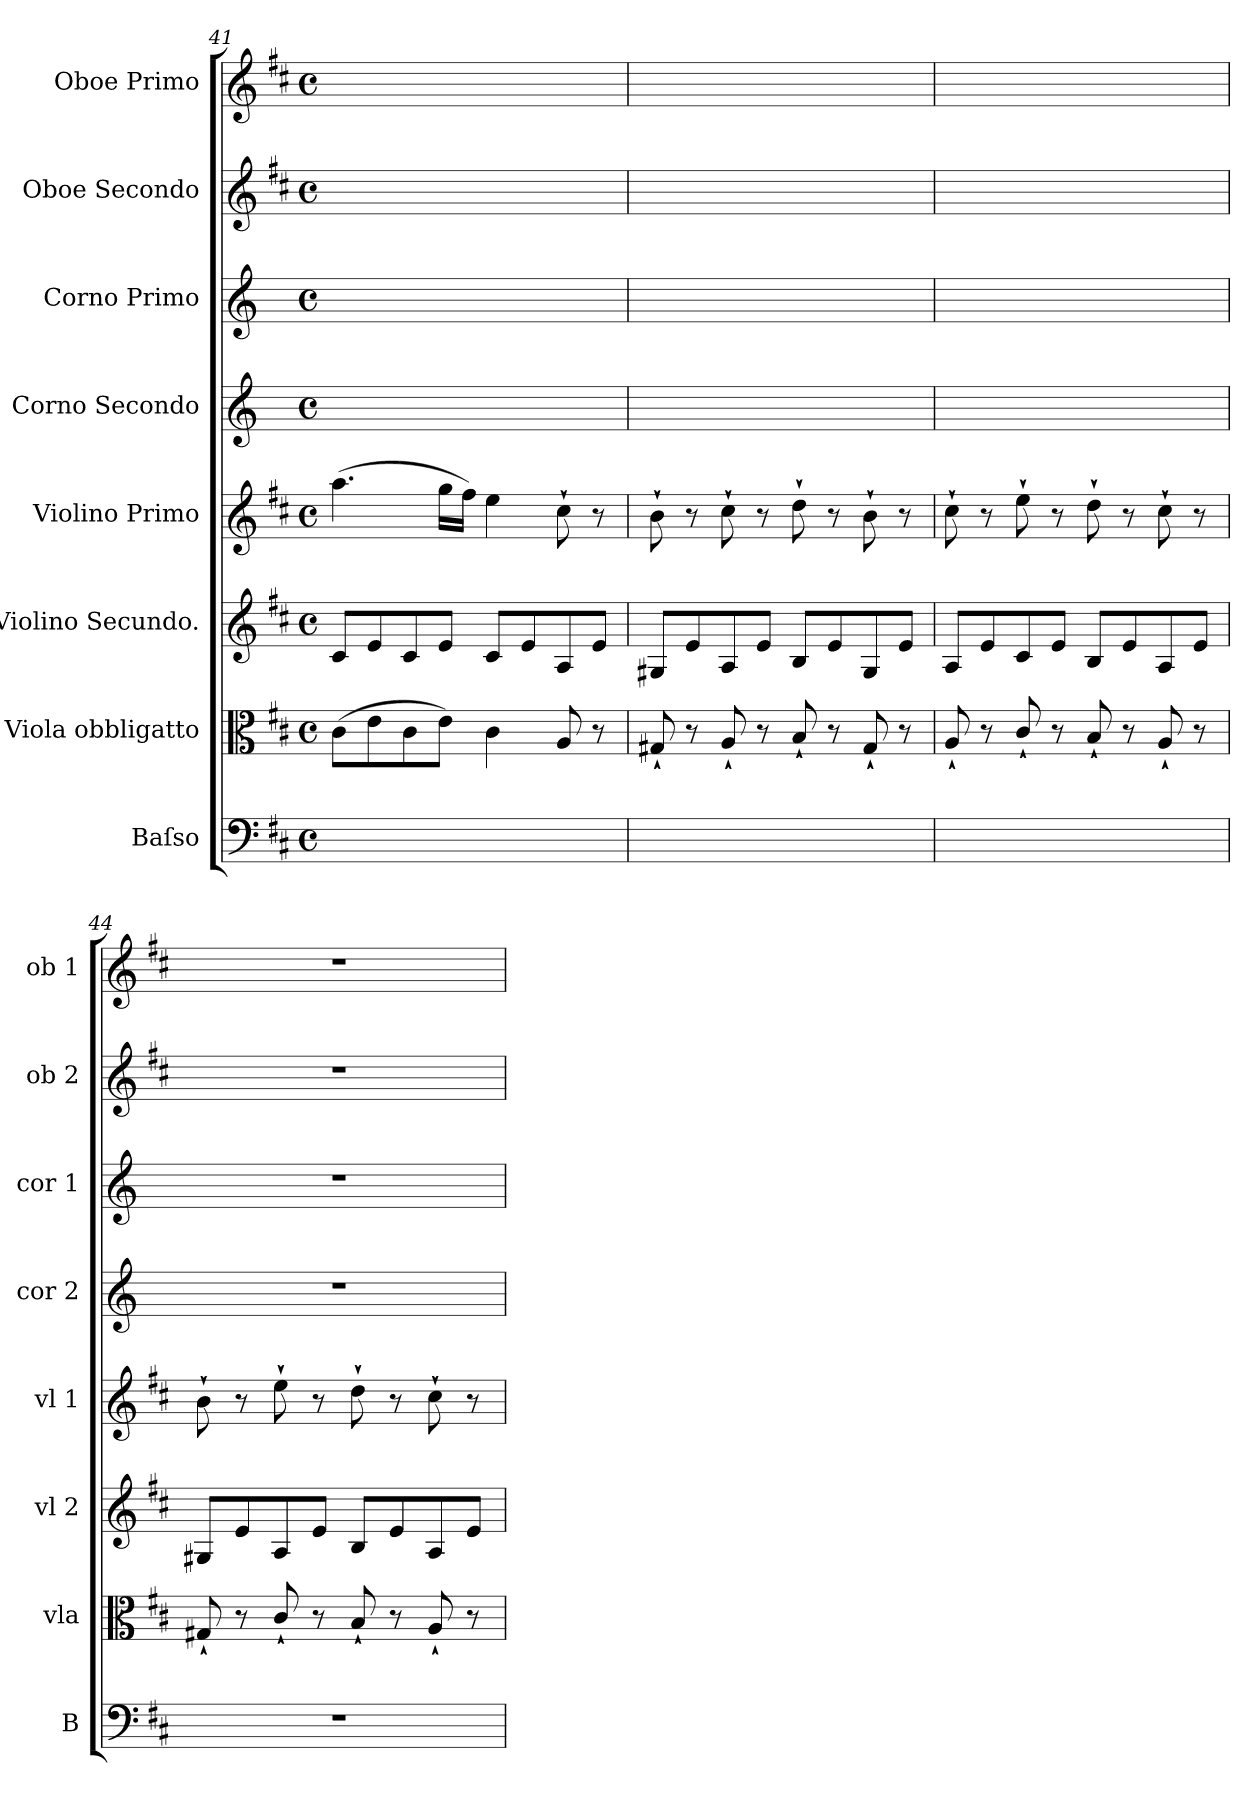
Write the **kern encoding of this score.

**kern	**kern	**kern	**kern	**kern	**kern	**kern	**kern
*part8	*part7	*part6	*part5	*part4	*part3	*part2	*part1
*staff8	*staff7	*staff6	*staff5	*staff4	*staff3	*staff2	*staff1
*I"Baſso	*I"Viola obbligatto	*I"Violino Secundo.	*I"Violino Primo	*I"Corno Secondo	*I"Corno Primo	*I"Oboe Secondo	*I"Oboe Primo
*I'B	*I'vla	*I'vl 2	*I'vl 1	*I'cor 2	*I'cor 1	*I'ob 2	*I'ob 1
*clefF4	*clefC3	*clefG2	*clefG2	*clefG2	*clefG2	*clefG2	*clefG2
*	*	*	*	*ITrd6c10	*ITrd6c10	*	*
*k[f#c#]	*k[f#c#]	*k[f#c#]	*k[f#c#]	*k[f#c#]	*k[f#c#]	*k[f#c#]	*k[f#c#]
*M4/4	*M4/4	*M4/4	*M4/4	*M4/4	*M4/4	*M4/4	*M4/4
*met(c)	*met(c)	*met(c)	*met(c)	*met(c)	*met(c)	*met(c)	*met(c)
=41	=41	=41	=41	=41	=41	=41	=41
1ryy	(8c#\L	8c#/L	(4.aa\	1ryy	1ryy	1ryy	1ryy
.	8e\	8e/	.	.	.	.	.
.	8c#\	8c#/	.	.	.	.	.
.	8e\J)	8e/J	16gg\LL	.	.	.	.
.	.	.	16ff#\JJ)	.	.	.	.
.	4c#\	8c#/L	4ee\	.	.	.	.
.	.	8e/	.	.	.	.	.
.	8A/	8A/	8cc#`\	.	.	.	.
.	8r	8e/J	8r	.	.	.	.
=42	=42	=42	=42	=42	=42	=42	=42
1ryy	8G#X`/	8G#X/L	8b`\	1ryy	1ryy	1ryy	1ryy
.	8r	8e/	8r	.	.	.	.
.	8A`/	8A/	8cc#`\	.	.	.	.
.	8r	8e/J	8r	.	.	.	.
.	8B`/	8B/L	8dd`\	.	.	.	.
.	8r	8e/	8r	.	.	.	.
.	8G#`/	8G#/	8b`\	.	.	.	.
.	8r	8e/J	8r	.	.	.	.
=43	=43	=43	=43	=43	=43	=43	=43
1ryy	8A`/	8A/L	8cc#`\	1ryy	1ryy	1ryy	1ryy
.	8r	8e/	8r	.	.	.	.
.	8c#`/	8c#/	8ee`\	.	.	.	.
.	8r	8e/J	8r	.	.	.	.
.	8B`/	8B/L	8dd`\	.	.	.	.
.	8r	8e/	8r	.	.	.	.
.	8A`/	8A/	8cc#`\	.	.	.	.
.	8r	8e/J	8r	.	.	.	.
=44	=44	=44	=44	=44	=44	=44	=44
1r	8G#X`/	8G#X/L	8b`\	1r	1r	1r	1r
.	8r	8e/	8r	.	.	.	.
.	8c#`/	8A/	8ee`\	.	.	.	.
.	8r	8e/J	8r	.	.	.	.
.	8B`/	8B/L	8dd`\	.	.	.	.
.	8r	8e/	8r	.	.	.	.
.	8A`/	8A/	8cc#`\	.	.	.	.
.	8r	8e/J	8r	.	.	.	.
=	=	=	=	=	=	=	=
*-	*-	*-	*-	*-	*-	*-	*-
